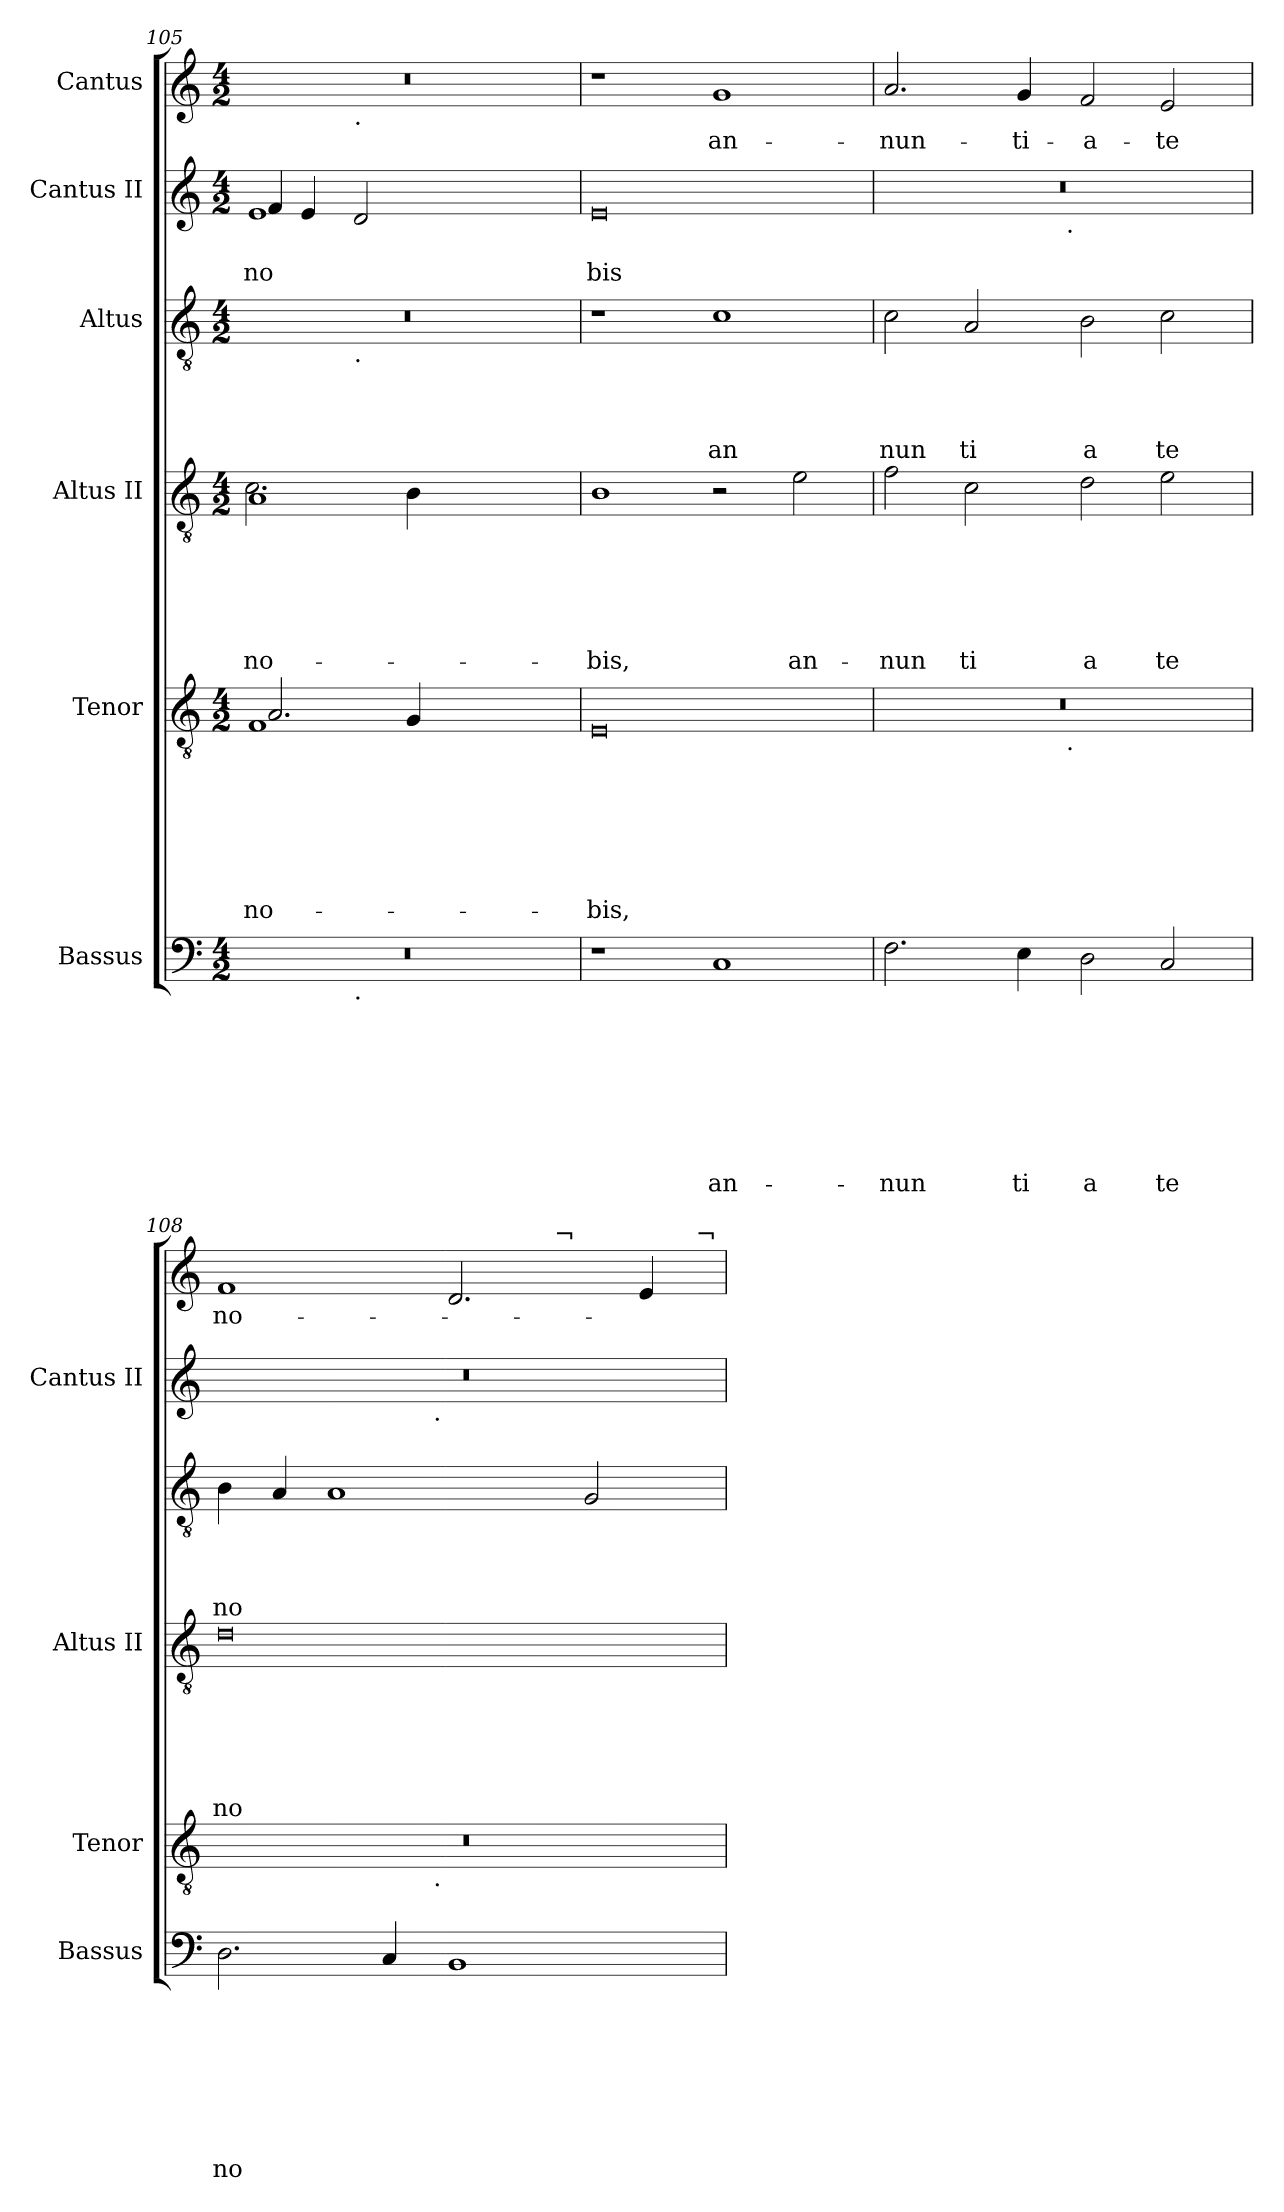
**kern	**text	**text	**text	**text	**text	**text	**text	**text	**kern	**text	**text	**text	**text	**text	**text	**text	**kern	**text	**text	**text	**text	**text	**text	**kern	**text	**text	**text	**text	**kern	**text	**text	**kern	**text
*part6	*part6	*part6	*part6	*part6	*part6	*part6	*part6	*part6	*part5	*part5	*part5	*part5	*part5	*part5	*part5	*part5	*part4	*part4	*part4	*part4	*part4	*part4	*part4	*part3	*part3	*part3	*part3	*part3	*part2	*part2	*part2	*part1	*part1
*staff6	*staff6	*staff6	*staff6	*staff6	*staff6	*staff6	*staff6	*staff6	*staff5	*staff5	*staff5	*staff5	*staff5	*staff5	*staff5	*staff5	*staff4	*staff4	*staff4	*staff4	*staff4	*staff4	*staff4	*staff3	*staff3	*staff3	*staff3	*staff3	*staff2	*staff2	*staff2	*staff1	*staff1
*I"Bassus	*	*	*	*	*	*	*	*	*I"Tenor	*	*	*	*	*	*	*	*I"Altus II	*	*	*	*	*	*	*I"Altus	*	*	*	*	*I"Cantus II	*	*	*I"Cantus	*
*I'Bassus	*	*	*	*	*	*	*	*	*I'Tenor	*	*	*	*	*	*	*	*I'Altus II	*	*	*	*	*	*	*	*	*	*	*	*I'Cantus II	*	*	*	*
*clefF4	*	*	*	*	*	*	*	*	*clefGv2	*	*	*	*	*	*	*	*clefGv2	*	*	*	*	*	*	*clefGv2	*	*	*	*	*clefG2	*	*	*clefG2	*
*k[]	*	*	*	*	*	*	*	*	*k[]	*	*	*	*	*	*	*	*k[]	*	*	*	*	*	*	*k[]	*	*	*	*	*k[]	*	*	*k[]	*
*C:	*	*	*	*	*	*	*	*	*C:	*	*	*	*	*	*	*	*C:	*	*	*	*	*	*	*C:	*	*	*	*	*C:	*	*	*C:	*
*M4/2	*	*	*	*	*	*	*	*	*M4/2	*	*	*	*	*	*	*	*M4/2	*	*	*	*	*	*	*M4/2	*	*	*	*	*M4/2	*	*	*M4/2	*
=105	=105	=105	=105	=105	=105	=105	=105	=105	=105	=105	=105	=105	=105	=105	=105	=105	=105	=105	=105	=105	=105	=105	=105	=105	=105	=105	=105	=105	=105	=105	=105	=105	=105
*	*	*	*	*	*	*	*	*	*^	*	*	*	*	*	*	*	*	*	*	*	*	*	*	*	*	*	*	*	*	*	*	*	*
!	!	!	!	!	!	!	!	!	!	!	!	!	!	!	!	!	!LO:LY:b	!	!	!	!	!	!	!LO:LY:b	!	!	!	!	!	!	!	!LO:LY:b	!	!
*^	*	*	*	*	*	*	*	*	*	*	*	*	*	*	*	*	*	*^	*	*	*	*	*	*	*^	*	*	*	*	*^	*	*	*^	*
0r	2ryy	.	.	.	.	.	.	.	.	1F	2.A/	.	.	.	.	.	.	no-	1A	2.c\	.	.	.	.	.	no-	0r	2ryy	.	.	.	.	1e	4f/	.	no	0r	2ryy	.
.	.	.	.	.	.	.	.	.	.	.	.	.	.	.	.	.	.	.	.	.	.	.	.	.	.	.	.	.	.	.	.	.	.	4e/	.	.	.	.	.
!	!	!	!	!	!	!	!	!	!	!	!	!	!	!	!	!	!	!	!	!	!	!	!	!	!	!	!	!	!	!	!	!	!	!	!	!	!	!LO:TX:b:t=.	!
!	!	!	!	!	!	!	!	!	!	!	!	!	!	!	!	!	!	!	!	!	!	!	!	!	!	!	!	!LO:TX:b:t=.	!	!	!	!	!	!	!	!	!	!	!
!	!LO:TX:b:t=.	!	!	!	!	!	!	!	!	!	!	!	!	!	!	!	!	!	!	!	!	!	!	!	!	!	!	!	!	!	!	!	!	!	!	!	!	!	!
.	1.ryy	.	.	.	.	.	.	.	.	.	.	.	.	.	.	.	.	.	.	.	.	.	.	.	.	.	.	1.ryy	.	.	.	.	.	2d/	.	.	.	1.ryy	.
.	.	.	.	.	.	.	.	.	.	.	4G/	.	.	.	.	.	.	.	.	4B\	.	.	.	.	.	.	.	.	.	.	.	.	.	.	.	.	.	.	.
.	.	.	.	.	.	.	.	.	.	1ryy	1ryy	.	.	.	.	.	.	.	1ryy	1ryy	.	.	.	.	.	.	.	.	.	.	.	.	1ryy	1ryy	.	.	.	.	.
=106	=106	=106	=106	=106	=106	=106	=106	=106	=106	=106	=106	=106	=106	=106	=106	=106	=106	=106	=106	=106	=106	=106	=106	=106	=106	=106	=106	=106	=106	=106	=106	=106	=106	=106	=106	=106	=106	=106	=106
!	!	!	!	!	!	!	!	!	!	!	!	!	!	!	!	!	!	!LO:LY:b	!	!	!	!	!	!	!	!LO:LY:b	!	!	!	!	!	!	!	!	!	!LO:LY:b	!	!	!
*v	*v	*	*	*	*	*	*	*	*	*	*	*	*	*	*	*	*	*	*v	*v	*	*	*	*	*	*	*v	*v	*	*	*	*	*v	*v	*	*	*v	*v	*
*	*	*	*	*	*	*	*	*	*v	*v	*	*	*	*	*	*	*	*	*	*	*	*	*	*	*	*	*	*	*	*	*	*	*	*
1r	.	.	.	.	.	.	.	.	0E	.	.	.	.	.	.	-bis,	1B	.	.	.	.	.	-bis,	1r	.	.	.	.	0e	.	bis	1r	.
!	!	!	!	!	!	!	!	!LO:LY:b	!	!	!	!	!	!	!	!	!	!	!	!	!	!	!	!	!	!	!	!LO:LY:b	!	!	!	!	!LO:LY:b
1C	.	.	.	.	.	.	.	an-	.	.	.	.	.	.	.	.	2r	.	.	.	.	.	.	1c	.	.	.	an	.	.	.	1g	an-
!	!	!	!	!	!	!	!	!	!	!	!	!	!	!	!	!	!	!	!	!	!	!	!LO:LY:b	!	!	!	!	!	!	!	!	!	!
.	.	.	.	.	.	.	.	.	.	.	.	.	.	.	.	.	2e\	.	.	.	.	.	an-	.	.	.	.	.	.	.	.	.	.
!!LO:LB:g=z
=107	=107	=107	=107	=107	=107	=107	=107	=107	=107	=107	=107	=107	=107	=107	=107	=107	=107	=107	=107	=107	=107	=107	=107	=107	=107	=107	=107	=107	=107	=107	=107	=107	=107
!	!	!	!	!	!	!	!	!LO:LY:b	!	!	!	!	!	!	!	!	!	!	!	!	!	!	!LO:LY:b	!	!	!	!	!LO:LY:b	!	!	!	!	!LO:LY:b
*	*	*	*	*	*	*	*	*	*^	*	*	*	*	*	*	*	*	*	*	*	*	*	*	*	*	*	*	*	*^	*	*	*	*
2.F\	.	.	.	.	.	.	.	-nun	0r	2ryy	.	.	.	.	.	.	.	2f\	.	.	.	.	.	-nun	2c\	.	.	.	nun	0r	2ryy	.	.	2.a/	-nun-
!	!	!	!	!	!	!	!	!	!	!	!	!	!	!	!	!	!	!	!	!	!	!	!	!LO:LY:b	!	!	!	!	!LO:LY:b	!	!	!	!	!	!
.	.	.	.	.	.	.	.	.	.	4...ryy	.	.	.	.	.	.	.	2c\	.	.	.	.	.	ti	2A/	.	.	.	ti	.	4...ryy	.	.	.	.
!	!	!	!	!	!	!	!	!LO:LY:b	!	!	!	!	!	!	!	!	!	!	!	!	!	!	!	!	!	!	!	!	!	!	!	!	!	!	!LO:LY:b
4E\	.	.	.	.	.	.	.	ti	.	.	.	.	.	.	.	.	.	.	.	.	.	.	.	.	.	.	.	.	.	.	.	.	.	4g/	-ti-
!	!	!	!	!	!	!	!	!	!	!	!	!	!	!	!	!	!	!	!	!	!	!	!	!	!	!	!	!	!	!	!LO:TX:b:t=.	!	!	!	!
!	!	!	!	!	!	!	!	!	!	!LO:TX:b:t=.	!	!	!	!	!	!	!	!	!	!	!	!	!	!	!	!	!	!	!	!	!	!	!	!	!
.	.	.	.	.	.	.	.	.	.	1ryy	.	.	.	.	.	.	.	.	.	.	.	.	.	.	.	.	.	.	.	.	1ryy	.	.	.	.
!	!	!	!	!	!	!	!	!LO:LY:b	!	!	!	!	!	!	!	!	!	!	!	!	!	!	!	!LO:LY:b	!	!	!	!	!LO:LY:b	!	!	!	!	!	!LO:LY:b
2D\	.	.	.	.	.	.	.	a	.	.	.	.	.	.	.	.	.	2d\	.	.	.	.	.	a	2B\	.	.	.	a	.	.	.	.	2f/	-a-
!	!	!	!	!	!	!	!	!LO:LY:b	!	!	!	!	!	!	!	!	!	!	!	!	!	!	!	!LO:LY:b	!	!	!	!	!LO:LY:b	!	!	!	!	!	!LO:LY:b
2C/	.	.	.	.	.	.	.	te	.	.	.	.	.	.	.	.	.	2e\	.	.	.	.	.	te	2c\	.	.	.	te	.	.	.	.	2e/	-te
.	.	.	.	.	.	.	.	.	.	32ryy	.	.	.	.	.	.	.	.	.	.	.	.	.	.	.	.	.	.	.	.	32ryy	.	.	.	.
=108	=108	=108	=108	=108	=108	=108	=108	=108	=108	=108	=108	=108	=108	=108	=108	=108	=108	=108	=108	=108	=108	=108	=108	=108	=108	=108	=108	=108	=108	=108	=108	=108	=108	=108	=108
!	!	!	!	!	!	!	!	!LO:LY:b	!	!	!	!	!	!	!	!	!	!	!	!	!	!	!	!LO:LY:b	!	!	!	!	!LO:LY:b	!	!	!	!	!	!LO:LY:b
*	*	*	*	*	*	*	*	*	*	*	*	*	*	*	*	*	*	*	*	*	*	*	*	*	*	*	*	*	*	*	*	*	*	*^	*
*	*	*	*	*	*	*	*	*	*	*	*	*	*	*	*	*	*	*	*	*	*	*	*	*	*	*	*	*	*	*	*	*	*	*	*^	*
2.D\	.	.	.	.	.	.	.	no	0r	2ryy	.	.	.	.	.	.	.	0d	.	.	.	.	.	no	4B\	.	.	.	no	0r	2ryy	.	.	1f	1ryy	1ryy	no-
.	.	.	.	.	.	.	.	.	.	.	.	.	.	.	.	.	.	.	.	.	.	.	.	.	4A/	.	.	.	.	.	.	.	.	.	.	.	.
.	.	.	.	.	.	.	.	.	.	4...ryy	.	.	.	.	.	.	.	.	.	.	.	.	.	.	1A	.	.	.	.	.	4...ryy	.	.	.	.	.	.
4C/	.	.	.	.	.	.	.	.	.	.	.	.	.	.	.	.	.	.	.	.	.	.	.	.	.	.	.	.	.	.	.	.	.	.	.	.	.
!	!	!	!	!	!	!	!	!	!	!	!	!	!	!	!	!	!	!	!	!	!	!	!	!	!	!	!	!	!	!	!LO:TX:b:t=.	!	!	!	!	!	!
!	!	!	!	!	!	!	!	!	!	!LO:TX:b:t=.	!	!	!	!	!	!	!	!	!	!	!	!	!	!	!	!	!	!	!	!	!	!	!	!	!	!	!
.	.	.	.	.	.	.	.	.	.	1ryy	.	.	.	.	.	.	.	.	.	.	.	.	.	.	.	.	.	.	.	.	1ryy	.	.	.	.	.	.
1BB	.	.	.	.	.	.	.	.	.	.	.	.	.	.	.	.	.	.	.	.	.	.	.	.	.	.	.	.	.	.	.	.	.	2.d/	4ryy	2...ryy	.
.	.	.	.	.	.	.	.	.	.	.	.	.	.	.	.	.	.	.	.	.	.	.	.	.	.	.	.	.	.	.	.	.	.	.	8ryy	.	.
.	.	.	.	.	.	.	.	.	.	.	.	.	.	.	.	.	.	.	.	.	.	.	.	.	.	.	.	.	.	.	.	.	.	.	32ryy	.	.
!	!	!	!	!	!	!	!	!	!	!	!	!	!	!	!	!	!	!	!	!	!	!	!	!	!	!	!	!	!	!	!	!	!	!	!LO:TX:a:t=¬	!	!
.	.	.	.	.	.	.	.	.	.	.	.	.	.	.	.	.	.	.	.	.	.	.	.	.	.	.	.	.	.	.	.	.	.	.	2ryy	.	.
.	.	.	.	.	.	.	.	.	.	.	.	.	.	.	.	.	.	.	.	.	.	.	.	.	2G/	.	.	.	.	.	.	.	.	.	.	.	.
.	.	.	.	.	.	.	.	.	.	.	.	.	.	.	.	.	.	.	.	.	.	.	.	.	.	.	.	.	.	.	.	.	.	4e/	.	.	.
.	.	.	.	.	.	.	.	.	.	.	.	.	.	.	.	.	.	.	.	.	.	.	.	.	.	.	.	.	.	.	.	.	.	.	16.ryy	.	.
!	!	!	!	!	!	!	!	!	!	!	!	!	!	!	!	!	!	!	!	!	!	!	!	!	!	!	!	!	!	!	!	!	!	!	!	!LO:TX:a:t=¬	!
.	.	.	.	.	.	.	.	.	.	.	.	.	.	.	.	.	.	.	.	.	.	.	.	.	.	.	.	.	.	.	.	.	.	.	.	16ryy	.
.	.	.	.	.	.	.	.	.	.	32ryy	.	.	.	.	.	.	.	.	.	.	.	.	.	.	.	.	.	.	.	.	32ryy	.	.	.	.	.	.
*	*	*	*	*	*	*	*	*	*	*	*	*	*	*	*	*	*	*	*	*	*	*	*	*	*	*	*	*	*	*v	*v	*	*	*	*	*	*
*	*	*	*	*	*	*	*	*	*v	*v	*	*	*	*	*	*	*	*	*	*	*	*	*	*	*	*	*	*	*	*	*	*	*v	*v	*v	*
=	=	=	=	=	=	=	=	=	=	=	=	=	=	=	=	=	=	=	=	=	=	=	=	=	=	=	=	=	=	=	=	=	=
*-	*-	*-	*-	*-	*-	*-	*-	*-	*-	*-	*-	*-	*-	*-	*-	*-	*-	*-	*-	*-	*-	*-	*-	*-	*-	*-	*-	*-	*-	*-	*-	*-	*-
